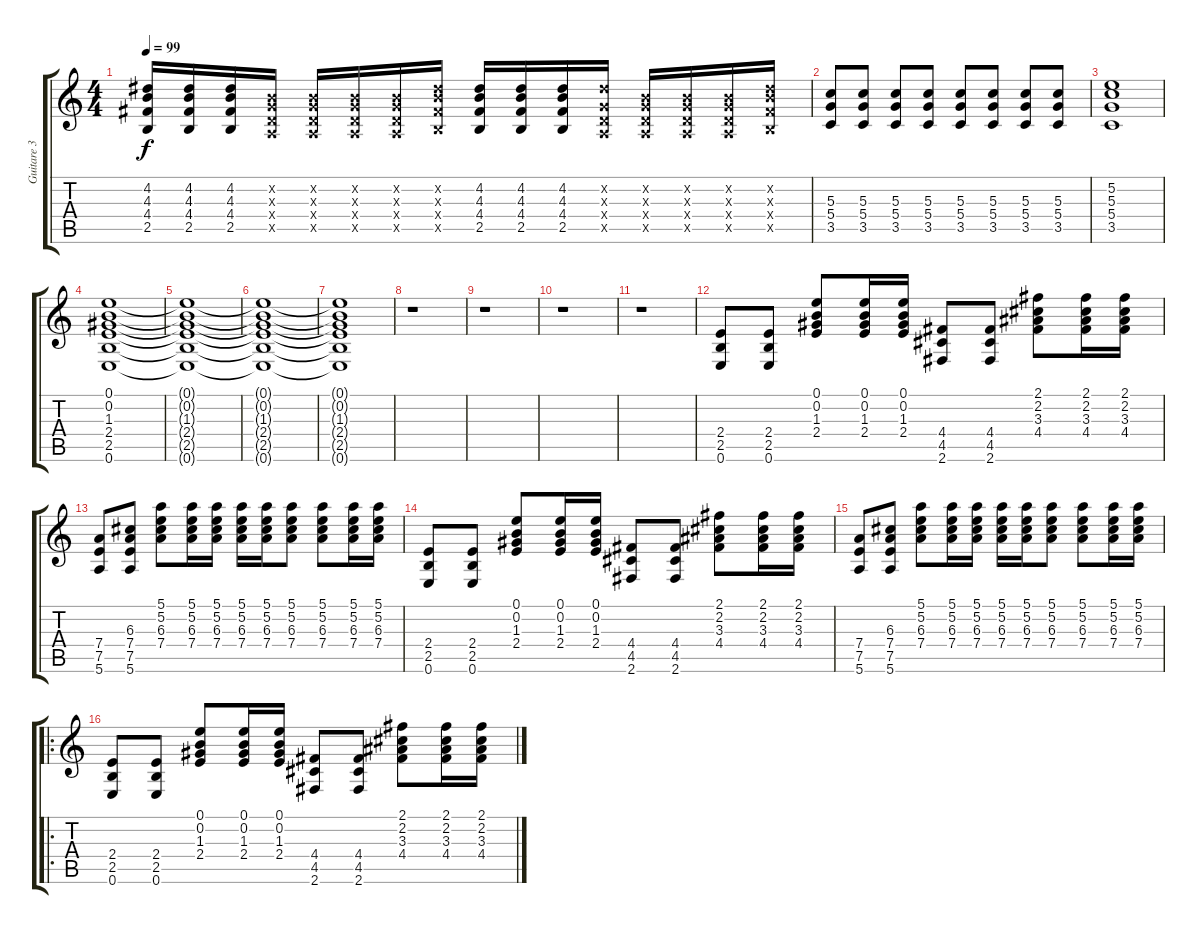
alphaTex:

\track ("Guitare 3" "Guitare 3") {instrument distortionguitar}
\staff {score tabs}
\tuning (E4 B3 G3 D3 A2 E2) {hide}
\ts (4 4)
\tempo 99
\clef g2
\ks c
(4.2 4.3 4.4 2.5).16{dy f} (4.2 4.3 4.4 2.5).16 (4.2 4.3 4.4 2.5).16 (0.2{x} 0.3{x} 0.4{x} 0.5{x}).16 (0.2{x} 0.3{x} 0.4{x} 0.5{x}).16 (0.2{x} 0.3{x} 0.4{x} 0.5{x}).16 (0.2{x} 0.3{x} 0.4{x} 0.5{x}).16 (4.2{x} 4.3{x} 4.4{x} 2.5{x}).16 (4.2 4.3 4.4 2.5).16 (4.2 4.3 4.4 2.5).16 (4.2 4.3 4.4 2.5).16 (4.2{x} 0.3{x} 0.4{x} 0.5{x}).16 (0.2{x} 0.3{x} 0.4{x} 0.5{x}).16 (0.2{x} 0.3{x} 0.4{x} 0.5{x}).16 (0.2{x} 0.3{x} 0.4{x} 0.5{x}).16 (4.2{x} 4.3{x} 4.4{x} 2.5{x}).16 |
(5.3 5.4 3.5).8 (5.3 5.4 3.5).8 (5.3 5.4 3.5).8 (5.3 5.4 3.5).8 (5.3 5.4 3.5).8 (5.3 5.4 3.5).8 (5.3 5.4 3.5).8 (5.3 5.4 3.5).8 |
(5.2 5.3 5.4 3.5).1 |
(0.1 0.2 1.3 2.4 2.5 0.6).1 |
(0.1{t} 0.2{t} 1.3{t} 2.4{t} 2.5{t} 0.6{t}).1 |
(0.1{t} 0.2{t} 1.3{t} 2.4{t} 2.5{t} 0.6{t}).1 |
(0.1{t} 0.2{t} 1.3{t} 2.4{t} 2.5{t} 0.6{t}).1 |
r.1 |
r.1 |
r.1 |
r.1 |
(2.4 2.5 0.6).8 (2.4 2.5 0.6).8 (0.1 0.2 1.3 2.4).8 (0.1 0.2 1.3 2.4).16 (0.1 0.2 1.3 2.4).16 (4.4 4.5 2.6).8 (4.4 4.5 2.6).8 (2.1 2.2 3.3 4.4).8 (2.1 2.2 3.3 4.4).16 (2.1 2.2 3.3 4.4).16 |
(7.4 7.5 5.6).8 (6.3 7.4 7.5 5.6).8 (5.1 5.2 6.3 7.4).8 (5.1 5.2 6.3 7.4).16 (5.1 5.2 6.3 7.4).16 (5.1 5.2 6.3 7.4).16 (5.1 5.2 6.3 7.4).16 (5.1 5.2 6.3 7.4).8 (5.1 5.2 6.3 7.4).8 (5.1 5.2 6.3 7.4).16 (5.1 5.2 6.3 7.4).16 |
(2.4 2.5 0.6).8 (2.4 2.5 0.6).8 (0.1 0.2 1.3 2.4).8 (0.1 0.2 1.3 2.4).16 (0.1 0.2 1.3 2.4).16 (4.4 4.5 2.6).8 (4.4 4.5 2.6).8 (2.1 2.2 3.3 4.4).8 (2.1 2.2 3.3 4.4).16 (2.1 2.2 3.3 4.4).16 |
(7.4 7.5 5.6).8 (6.3 7.4 7.5 5.6).8 (5.1 5.2 6.3 7.4).8 (5.1 5.2 6.3 7.4).16 (5.1 5.2 6.3 7.4).16 (5.1 5.2 6.3 7.4).16 (5.1 5.2 6.3 7.4).16 (5.1 5.2 6.3 7.4).8 (5.1 5.2 6.3 7.4).8 (5.1 5.2 6.3 7.4).16 (5.1 5.2 6.3 7.4).16 |
\ro
(2.4 2.5 0.6).8 (2.4 2.5 0.6).8 (0.1 0.2 1.3 2.4).8 (0.1 0.2 1.3 2.4).16 (0.1 0.2 1.3 2.4).16 (4.4 4.5 2.6).8 (4.4 4.5 2.6).8 (2.1 2.2 3.3 4.4).8 (2.1 2.2 3.3 4.4).16 (2.1 2.2 3.3 4.4).16
